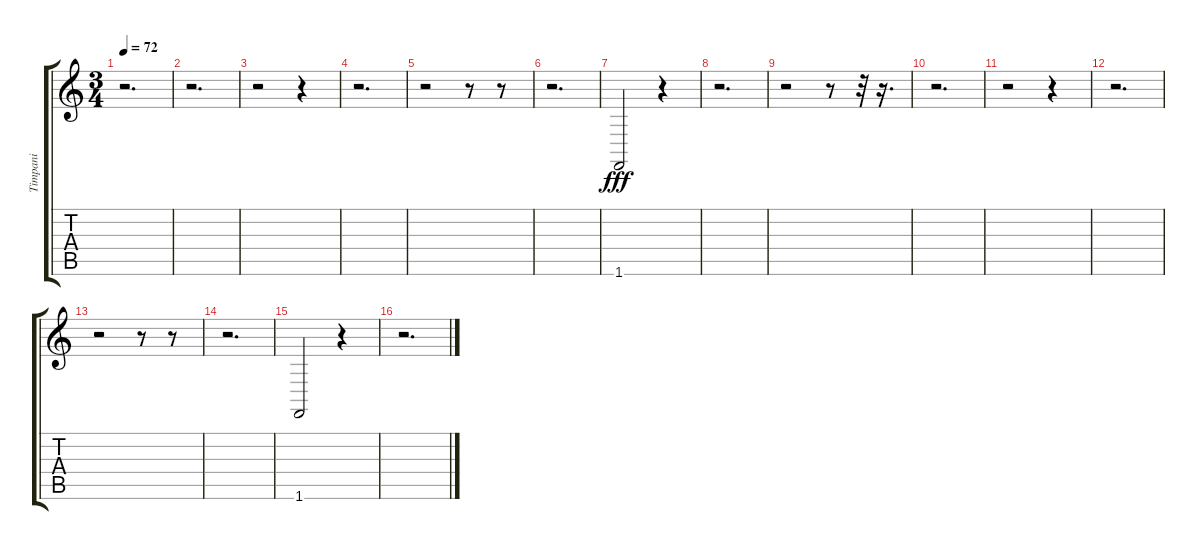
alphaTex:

\track ("Timpani" "Timpani") {instrument timpani}
\staff {score tabs}
\tuning (E4 B3 G3 D3 A2 E2) {hide}
\ts (3 4)
\tempo 72
\clef g2
\ks c
r.2{d dy fff} |
r.2{d} |
r.2 r.4 |
r.2{d} |
r.2 r.8 r.8 |
r.2{d} |
1.6.2 r.4 |
r.2{d} |
r.2 r.8 r.32 r.16{d} |
r.2{d} |
r.2 r.4 |
r.2{d} |
r.2 r.8 r.8 |
r.2{d} |
1.6.2 r.4 |
r.2{d}
